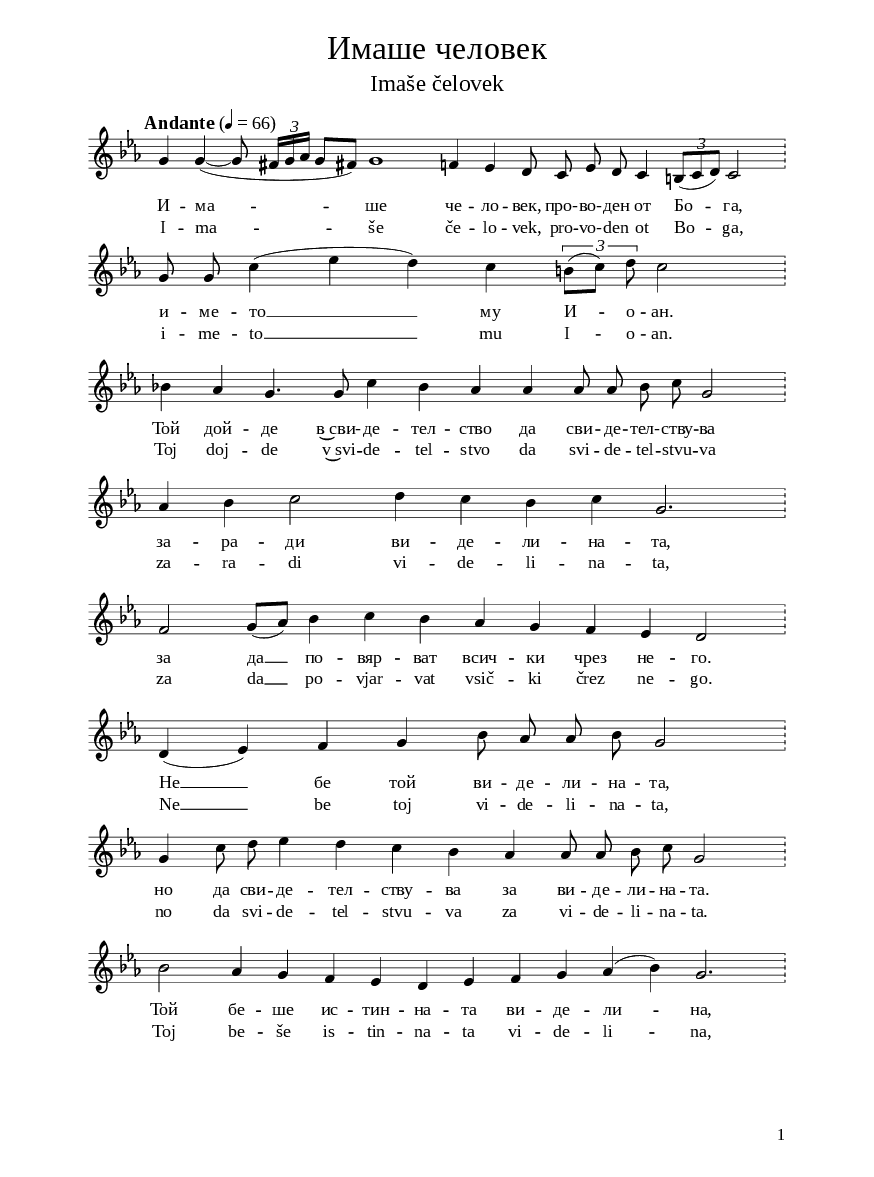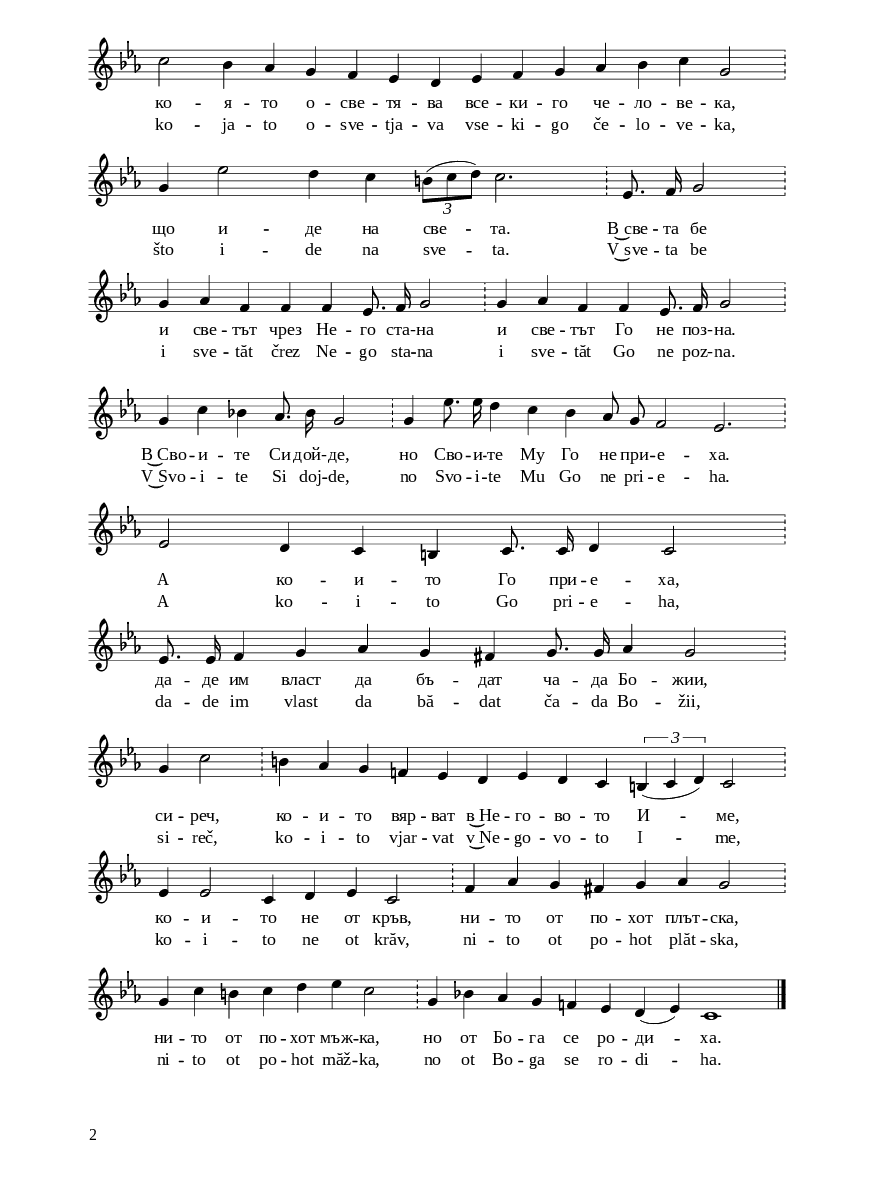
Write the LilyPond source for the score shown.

\version "2.24.4"

% include paper part and global functions
\include "include/globals.ily"

\bookpart {

  \include "include/bookpart-paper.ily"
  \label #'ref083_3
  \tocItem \markup "Имаше человек – Imaše čelovek"
  \score {
    \include "include/score-layout.ily"

    \new Voice \absolute {
      \clef treble
      \key c \minor
      \omit Score.TimeSignature
      \cadenzaOn % allows custom bar lines
      \tempoFunc "Andante" 4 "66"

      \autoBeamOff
      g'4  g' ( ~ g'8 \times 2/3  { fis'16 [g'16 as'] } g'8 [ fis'!] ) g'1 f'4 es' d'8 c' es' d'

      c'4  \times 2/3  { b8 ( [c' d'8] )  } c'2 \bar"!" \break

      g'8 g' c''4 ( es'' d'' ) \tupletUp c''4 \tuplet 3/2 { b'8 ([ c''] ) d''8 } c''2  \tupletNeutral \bar "!" \break

      bes'4 as' g'4. g'8 c''4 bes' as' as' as'8 as' bes' c'' g'2 \bar"!" \break

      as'4 bes' c''2 d''4 c'' bes' c'' g'2.  \bar"!" \break

      f'2 g'8 [( as' )] bes'4 c'' bes' as'4 g' f' es' d'2 \bar"!" \break

      d'4 ( es' ) f' g' bes'8 as' as' bes' g'2 \bar"!" \break

      g'4 c''8 d'' es''4 d'' c'' bes' as'4 as'8 as' bes' c'' g'2 \bar"!" \break

      bes'2 as'4 g' f'4 es' d' es' f'4 g' as' ( bes' ) g'2. \bar"!" \break

      c''2 bes'4 as' g'4 f' es' d' es'4 f' g' as' bes' c'' g'2 \bar"!" \break

      g'4 es''2 d''4 c''4  \times 2/3  { b'8 ( [c'' d''8] ) }  c''2. \bar"!"  es'8. f'16 \noBeam g'2 \bar"!" \break

      g'4 as' f'4 f' f' es'8. f'16 g'2 \bar"!" g'4 as' f'4 f' es'8. f'16 g'2 \bar"!" \break

      g'4 c'' bes' as'8. bes'16 g'2 \bar"!" g'4 es''8. es''16 d''4 c'' bes' as'8 g' f'2 es'2. \bar"!" \break

      es'2 d'4 c' b! c'8. c'16 d'4 c'2 \bar"!" \break

      es'8. es'16 f'4 g' as'4 g' fis' g'8. g'16 \noBeam as'4 g'2  \bar"!" \break

      g'4 c''2 \bar"!" b'4  as'4 g' f' es' d'4 es' d' c'  \times 2/3  {
        b!4 ( c'4 d' )
      } c'2  \bar"!" \break

      es'4 es'2 c'4 d'4 es' c'2  \bar"!" f'4 as' g'  fis'4 g' as' g'2  \bar"!" \break

      g'4 c'' b'! c'' d'' es''4 c''2 \bar"!" g'4 bes' as' g' f' es'd'4 ( es' ) c'1 \bar "|."

    }


    \addlyrics {
      И -- ма --
      ше че -- ло -- век, "про-" -- "во-" -- ден от Бо --
      га, и -- ме -- то __ му И -- о -- ан. Той дой --
      де "в~сви-" -- де -- тел -- ство да сви -- де -- "тел-"
      -- ству -- ва за -- ра -- ди ви -- де -- ли -- на
      -- та, за да __ по -- вяр -- ват всич -- ки чрез не
      -- го. Не __ бе той ви -- де -- ли -- на -- та, но
      да сви -- де -- тел -- ству -- ва за ви -- де --
      ли -- на -- та. Той бе -- ше ис -- тин -- на --
      та ви -- де -- ли -- на, ко -- я -- то о -- све
      -- тя -- ва все -- ки -- го че -- ло -- ве -- ка,
      що и -- де на све -- та. В~све -- та бе и све
      -- тът чрез Не -- го "ста-" -- на и све -- тът Го
      не "поз-" -- на. В~Сво -- и -- те Си "дой-" -- де, но
      Сво -- и -- те Му Го не при -- е -- ха. А ко
      -- и -- то Го при -- е -- ха, да -- де им власт
      да бъ -- дат ча -- да Бо -- жии, си -- реч, ко
      -- и -- то вяр -- ват в~Не -- го -- во -- то И --
      ме, ко -- и -- то не от кръв, ни -- то от по
      -- хот плът -- ска, ни -- то от по -- хот мъж --
      ка, но от Бо -- га се ро -- ди -- ха.}
      \addlyrics {
        I -- ma --
        še če -- lo -- vek, pro -- "vo-" -- den ot Bo --
        ga, i -- me -- to __ mu I -- o -- an. Toj doj --
        de v~svi -- de -- tel -- stvo da svi -- de -- tel
        -- stvu -- va za -- ra -- di vi -- de -- li -- na
        -- ta, za da __ po -- vjar -- vat vsič -- ki črez ne
        -- go. Ne __ be toj vi -- de -- li -- na -- ta, no
        da svi -- de -- tel -- stvu -- va za vi -- de --
        li -- na -- ta. Toj be -- še is -- tin -- na --
        ta vi -- de -- li -- na, ko -- ja -- to o -- sve
        -- tja -- va vse -- ki -- go če -- lo -- ve -- ka,
        što i -- de na sve -- ta. V~sve -- ta be i sve
        -- tăt črez Ne -- go sta -- na i sve -- tăt Go
        ne "poz-" -- na. V~Svo -- i -- te Si doj -- de, no
        Svo -- i -- te Mu Go ne pri -- e -- ha. A ko
        -- i -- to Go pri -- e -- ha, da -- de im vlast
        da bă -- dat ča -- da Bo -- žii, si -- reč, ko
        -- i -- to vjar -- vat v~Ne -- go -- vo -- to I --
        me, ko -- i -- to ne ot krăv, ni -- to ot po
        -- hot plăt -- ska, ni -- to ot po -- hot măž --
        ka, no ot Bo -- ga se ro -- di -- ha.}

        \header {
          title = \titleFunc "Имаше человек" "Imaše čelovek"
        }

        \midi{}

      } % score

      \pageBreak

      % include foreign translation(s) of the song
      \version "2.24.4"

\markup \fill-line { \fontsize #deTitleFontSize "Da war ein Mensch" }

\markup \null
\markup \null

\markup \abs-fontsize #10 {
   \hspace #25
  \override #`(baseline-skip . ,deCoupletBaselineSkip)

  \column {


    \line { " " Da war ein Mensch, von Gott gesandt,  }

    \line { " " sein Name: Johannes. }

    \line { " " Dieser kam zum Zeugnis,  }

    \line { " " dass er zeugte von dem Licht, }

    \line { " " damit alle durch ihn glaubten. }

    \line { " " Er war nicht das Licht,  }

    \line { " " sondern er kam, dass er zeugte von dem Licht. }

    \line { " " Er war das wahrhaftige Licht,  }

    \line { " " das jeden Menschen erleuchtet, }

    \line { " " der in die Welt kommt. }

    \line { " " Er war in der Welt }

    \line { " " und die Welt wurde durch ihn }

    \line { " " und die Welt kannte ihn nicht. }

    \line { " " Er kam in das Seine }

    \line { " " und die Seinen nahmen ihn nicht an; }

    \line { " " so viele ihn aber aufnahmen, denen gab er Macht, }

    \line { " " Kinder Gottes zu werden, }

    \line { " " denen, die an seinen Namen glauben; }

    \line { " " die nicht aus Geblüt,  }

    \line { " " auch nicht aus dem Willen des Fleisches,  }

    \line { " " auch nicht aus dem Willen des Mannes,  }

    \line { " " sondern aus Gott geboren sind.  }

  }
}
%}










%---------------------------------------------------------------------


    } % bookpart